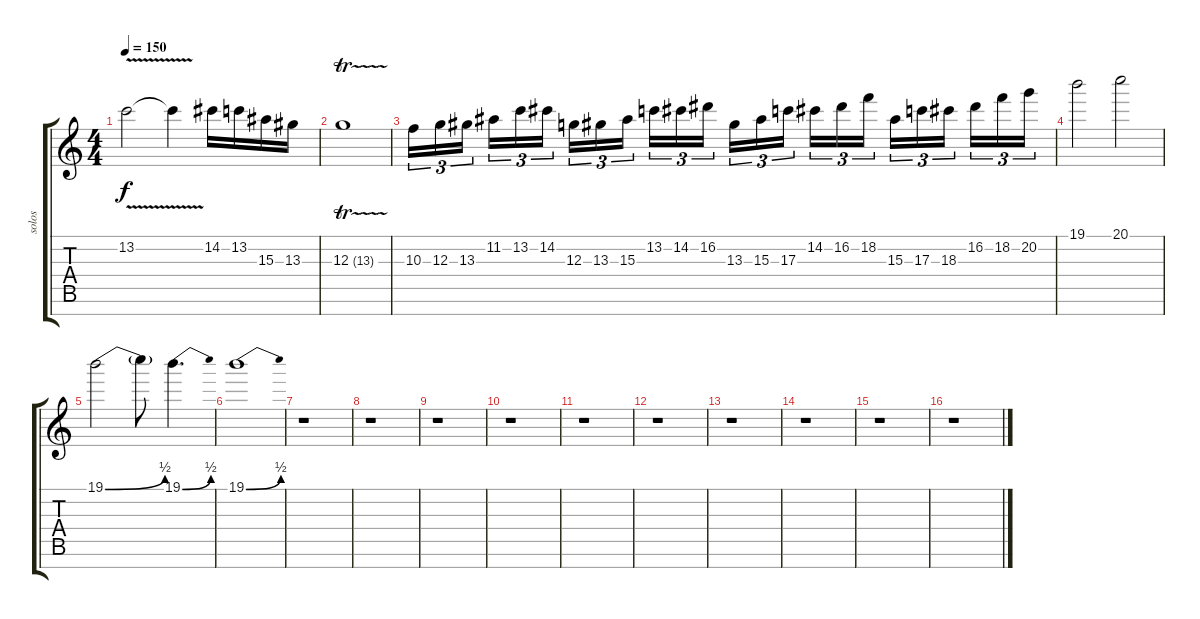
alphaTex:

\track ("solos" "solos") {instrument distortionguitar}
\staff {score tabs}
\tuning (E4 B3 G3 D3 A2 E2 B1) {hide}
\ts (4 4)
\tempo 150
\clef g2
\ks c
13.2{v}.2{dy f} 13.2{t}.4 14.2.16 13.2.16 15.3.16 13.3.16 |
12.3{tr (13 32)}.1 |
10.3.16{tu (3 2)} 12.3.16{tu (3 2)} 13.3.16{tu (3 2) beam splitsecondary} 11.2.16{tu (3 2)} 13.2.16{tu (3 2)} 14.2.16{tu (3 2)} 12.3.16{tu (3 2)} 13.3.16{tu (3 2)} 15.3.16{tu (3 2) beam splitsecondary} 13.2.16{tu (3 2)} 14.2.16{tu (3 2)} 16.2.16{tu (3 2)} 13.3.16{tu (3 2)} 15.3.16{tu (3 2)} 17.3.16{tu (3 2) beam splitsecondary} 14.2.16{tu (3 2)} 16.2.16{tu (3 2)} 18.2.16{tu (3 2)} 15.3.16{tu (3 2)} 17.3.16{tu (3 2)} 18.3.16{tu (3 2) beam splitsecondary} 16.2.16{tu (3 2)} 18.2.16{tu (3 2)} 20.2.16{tu (3 2)} |
19.1.2 20.1.2 |
19.1{be (bend 0 0 60 2)}.2 19.1{t}.8 19.1{be (bend 0 0 60 2)}.4{d} |
19.1{be (bend 0 0 60 2)}.1 |
r.1 |
r.1 |
r.1 |
r.1 |
r.1 |
r.1 |
r.1 |
r.1 |
r.1 |
r.1
